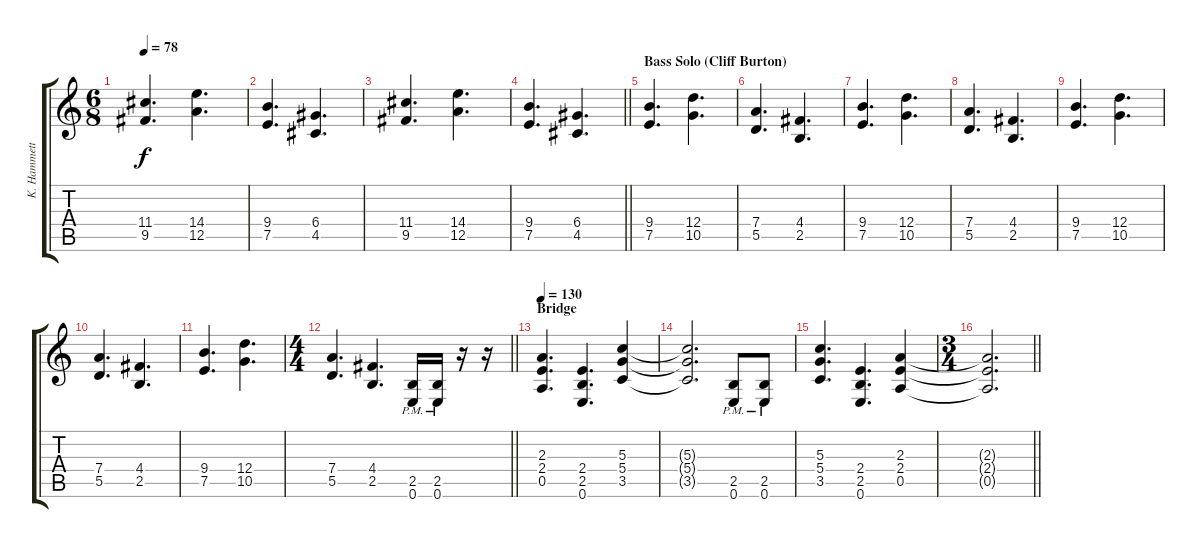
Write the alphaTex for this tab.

\track ("K. Hammett (Lead)" "K. Hammett") {instrument distortionguitar}
\staff {score tabs}
\tuning (E4 B3 G3 D3 A2 E2) {hide}
\ts (6 8)
\tempo 78
\clef g2
\ks c
(11.4 9.5).4{d dy f} (14.4 12.5).4{d} |
(9.4 7.5).4{d} (6.4 4.5).4{d} |
(11.4 9.5).4{d} (14.4 12.5).4{d} |
\barLineRight lightlight
(9.4 7.5).4{d} (6.4 4.5).4{d} |
\section ("" "Bass Solo (Cliff Burton)")
(9.4 7.5).4{d} (12.4 10.5).4{d} |
(7.4 5.5).4{d} (4.4 2.5).4{d} |
(9.4 7.5).4{d} (12.4 10.5).4{d} |
(7.4 5.5).4{d} (4.4 2.5).4{d} |
(9.4 7.5).4{d} (12.4 10.5).4{d} |
(7.4 5.5).4{d} (4.4 2.5).4{d} |
(9.4 7.5).4{d} (12.4 10.5).4{d} |
\ts (4 4)
\barLineRight lightlight
(7.4 5.5).4{d} (4.4 2.5).4{d} (2.5{pm} 0.6{pm}).16 (2.5{pm} 0.6{pm}).16 r.16 r.16 |
\section ("" "Bridge")
\tempo 130
(2.3 2.4 0.5).4{d} (2.4 2.5 0.6).4{d} (5.3 5.4 3.5).4 |
(5.3{t} 5.4{t} 3.5{t}).2{d} (2.5{pm} 0.6{pm}).8 (2.5{pm} 0.6{pm}).8 |
(5.3 5.4 3.5).4{d} (2.4 2.5 0.6).4{d} (2.3 2.4 0.5).4 |
\ts (3 4)
\barLineRight lightlight
(2.3{t} 2.4{t} 0.5{t}).2{d}
